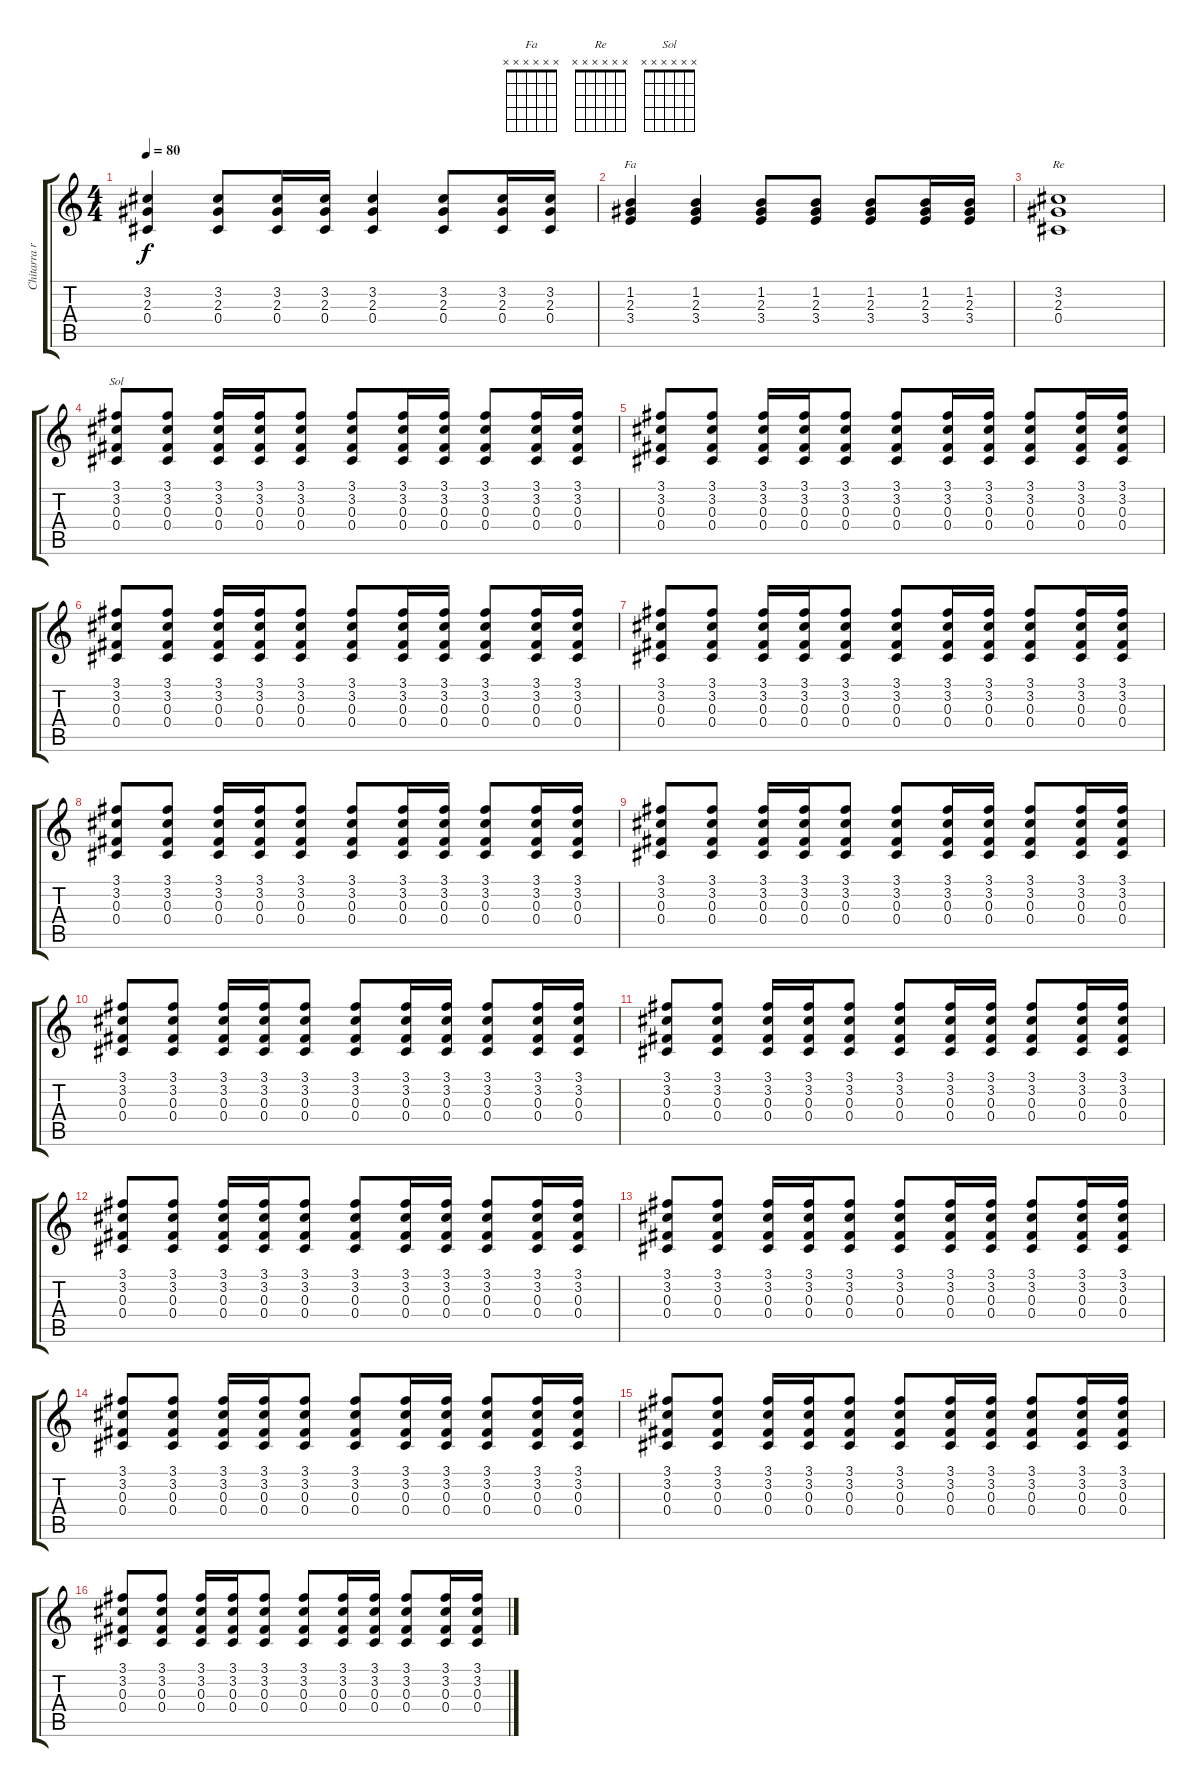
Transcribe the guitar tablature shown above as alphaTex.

\track ("Chitarra ritmica" "Chitarra r") {instrument synthbass2}
\staff {score tabs}
\tuning (Eb4 Bb3 Gb3 Db3 Ab2 Eb2) {hide}
\chord ("Fa" x x x x x x) {firstfret 0}
\chord ("Re" x x x x x x) {firstfret 0}
\chord ("Sol" x x x x x x) {firstfret 0}
\ts (4 4)
\tempo 80
\clef g2
\ks c
(3.2 2.3 0.4).4{dy f} (3.2 2.3 0.4).8 (3.2 2.3 0.4).16 (3.2 2.3 0.4).16 (3.2 2.3 0.4).4 (3.2 2.3 0.4).8 (3.2 2.3 0.4).16 (3.2 2.3 0.4).16 |
(1.2 2.3 3.4).4{ch "Fa"} (1.2 2.3 3.4).4 (1.2 2.3 3.4).8 (1.2 2.3 3.4).8 (1.2 2.3 3.4).8 (1.2 2.3 3.4).16 (1.2 2.3 3.4).16 |
(3.2 2.3 0.4).1{ch "Re"} |
(3.1 3.2 0.3 0.4).8{ch "Sol"} (3.1 3.2 0.3 0.4).8 (3.1 3.2 0.3 0.4).16 (3.1 3.2 0.3 0.4).16 (3.1 3.2 0.3 0.4).8 (3.1 3.2 0.3 0.4).8 (3.1 3.2 0.3 0.4).16 (3.1 3.2 0.3 0.4).16 (3.1 3.2 0.3 0.4).8 (3.1 3.2 0.3 0.4).16 (3.1 3.2 0.3 0.4).16 |
(3.1 3.2 0.3 0.4).8 (3.1 3.2 0.3 0.4).8 (3.1 3.2 0.3 0.4).16 (3.1 3.2 0.3 0.4).16 (3.1 3.2 0.3 0.4).8 (3.1 3.2 0.3 0.4).8 (3.1 3.2 0.3 0.4).16 (3.1 3.2 0.3 0.4).16 (3.1 3.2 0.3 0.4).8 (3.1 3.2 0.3 0.4).16 (3.1 3.2 0.3 0.4).16 |
(3.1 3.2 0.3 0.4).8 (3.1 3.2 0.3 0.4).8 (3.1 3.2 0.3 0.4).16 (3.1 3.2 0.3 0.4).16 (3.1 3.2 0.3 0.4).8 (3.1 3.2 0.3 0.4).8 (3.1 3.2 0.3 0.4).16 (3.1 3.2 0.3 0.4).16 (3.1 3.2 0.3 0.4).8 (3.1 3.2 0.3 0.4).16 (3.1 3.2 0.3 0.4).16 |
(3.1 3.2 0.3 0.4).8 (3.1 3.2 0.3 0.4).8 (3.1 3.2 0.3 0.4).16 (3.1 3.2 0.3 0.4).16 (3.1 3.2 0.3 0.4).8 (3.1 3.2 0.3 0.4).8 (3.1 3.2 0.3 0.4).16 (3.1 3.2 0.3 0.4).16 (3.1 3.2 0.3 0.4).8 (3.1 3.2 0.3 0.4).16 (3.1 3.2 0.3 0.4).16 |
(3.1 3.2 0.3 0.4).8 (3.1 3.2 0.3 0.4).8 (3.1 3.2 0.3 0.4).16 (3.1 3.2 0.3 0.4).16 (3.1 3.2 0.3 0.4).8 (3.1 3.2 0.3 0.4).8 (3.1 3.2 0.3 0.4).16 (3.1 3.2 0.3 0.4).16 (3.1 3.2 0.3 0.4).8 (3.1 3.2 0.3 0.4).16 (3.1 3.2 0.3 0.4).16 |
(3.1 3.2 0.3 0.4).8 (3.1 3.2 0.3 0.4).8 (3.1 3.2 0.3 0.4).16 (3.1 3.2 0.3 0.4).16 (3.1 3.2 0.3 0.4).8 (3.1 3.2 0.3 0.4).8 (3.1 3.2 0.3 0.4).16 (3.1 3.2 0.3 0.4).16 (3.1 3.2 0.3 0.4).8 (3.1 3.2 0.3 0.4).16 (3.1 3.2 0.3 0.4).16 |
(3.1 3.2 0.3 0.4).8 (3.1 3.2 0.3 0.4).8 (3.1 3.2 0.3 0.4).16 (3.1 3.2 0.3 0.4).16 (3.1 3.2 0.3 0.4).8 (3.1 3.2 0.3 0.4).8 (3.1 3.2 0.3 0.4).16 (3.1 3.2 0.3 0.4).16 (3.1 3.2 0.3 0.4).8 (3.1 3.2 0.3 0.4).16 (3.1 3.2 0.3 0.4).16 |
(3.1 3.2 0.3 0.4).8 (3.1 3.2 0.3 0.4).8 (3.1 3.2 0.3 0.4).16 (3.1 3.2 0.3 0.4).16 (3.1 3.2 0.3 0.4).8 (3.1 3.2 0.3 0.4).8 (3.1 3.2 0.3 0.4).16 (3.1 3.2 0.3 0.4).16 (3.1 3.2 0.3 0.4).8 (3.1 3.2 0.3 0.4).16 (3.1 3.2 0.3 0.4).16 |
(3.1 3.2 0.3 0.4).8 (3.1 3.2 0.3 0.4).8 (3.1 3.2 0.3 0.4).16 (3.1 3.2 0.3 0.4).16 (3.1 3.2 0.3 0.4).8 (3.1 3.2 0.3 0.4).8 (3.1 3.2 0.3 0.4).16 (3.1 3.2 0.3 0.4).16 (3.1 3.2 0.3 0.4).8 (3.1 3.2 0.3 0.4).16 (3.1 3.2 0.3 0.4).16 |
(3.1 3.2 0.3 0.4).8 (3.1 3.2 0.3 0.4).8 (3.1 3.2 0.3 0.4).16 (3.1 3.2 0.3 0.4).16 (3.1 3.2 0.3 0.4).8 (3.1 3.2 0.3 0.4).8 (3.1 3.2 0.3 0.4).16 (3.1 3.2 0.3 0.4).16 (3.1 3.2 0.3 0.4).8 (3.1 3.2 0.3 0.4).16 (3.1 3.2 0.3 0.4).16 |
(3.1 3.2 0.3 0.4).8 (3.1 3.2 0.3 0.4).8 (3.1 3.2 0.3 0.4).16 (3.1 3.2 0.3 0.4).16 (3.1 3.2 0.3 0.4).8 (3.1 3.2 0.3 0.4).8 (3.1 3.2 0.3 0.4).16 (3.1 3.2 0.3 0.4).16 (3.1 3.2 0.3 0.4).8 (3.1 3.2 0.3 0.4).16 (3.1 3.2 0.3 0.4).16 |
(3.1 3.2 0.3 0.4).8 (3.1 3.2 0.3 0.4).8 (3.1 3.2 0.3 0.4).16 (3.1 3.2 0.3 0.4).16 (3.1 3.2 0.3 0.4).8 (3.1 3.2 0.3 0.4).8 (3.1 3.2 0.3 0.4).16 (3.1 3.2 0.3 0.4).16 (3.1 3.2 0.3 0.4).8 (3.1 3.2 0.3 0.4).16 (3.1 3.2 0.3 0.4).16 |
(3.1 3.2 0.3 0.4).8 (3.1 3.2 0.3 0.4).8 (3.1 3.2 0.3 0.4).16 (3.1 3.2 0.3 0.4).16 (3.1 3.2 0.3 0.4).8 (3.1 3.2 0.3 0.4).8 (3.1 3.2 0.3 0.4).16 (3.1 3.2 0.3 0.4).16 (3.1 3.2 0.3 0.4).8 (3.1 3.2 0.3 0.4).16 (3.1 3.2 0.3 0.4).16
